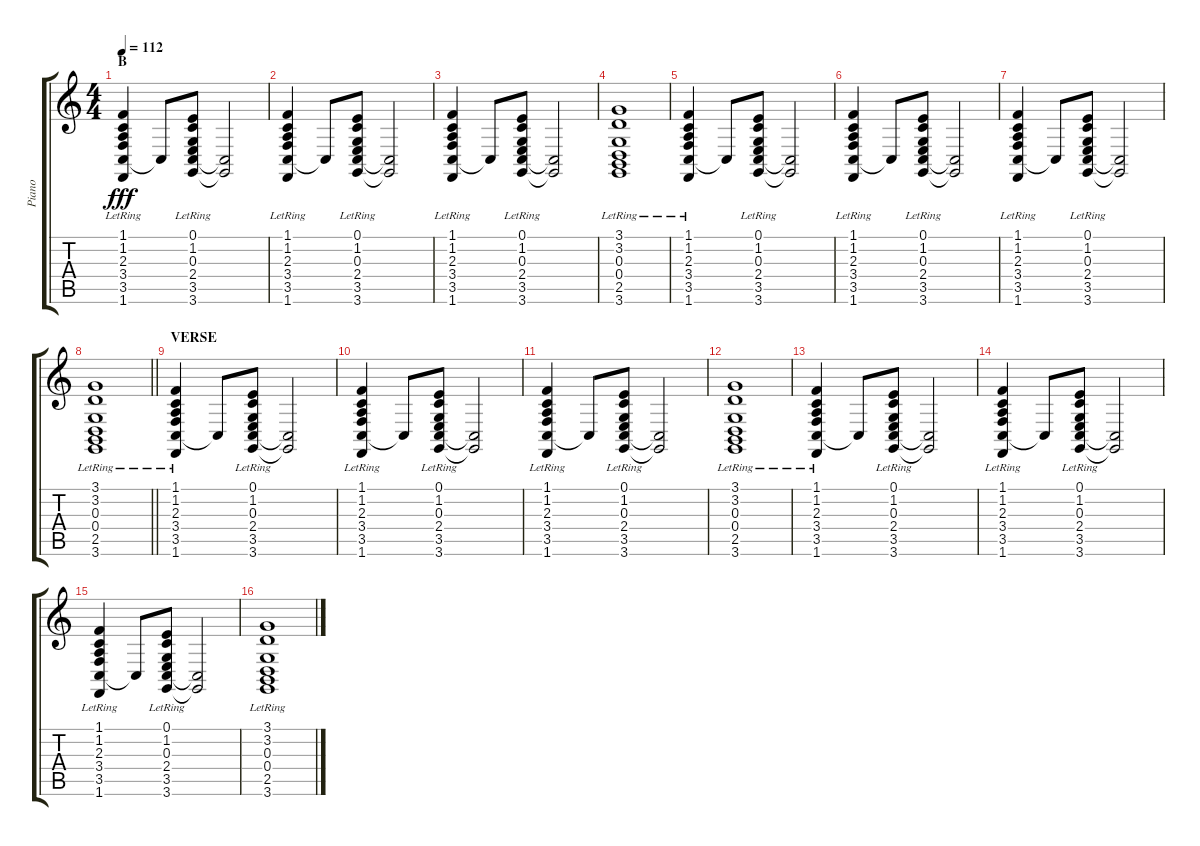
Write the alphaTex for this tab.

\track ("Piano" "Piano") {instrument brightacousticpiano}
\staff {score tabs}
\tuning (E4 B3 G3 D3 A2 E2) {hide}
\ts (4 4)
\section ("" "B")
\tempo 112
\clef g2
\ks c
(1.1{lr} 1.2{lr} 2.3{lr} 3.4{lr} 3.5{lr} 1.6{lr}).4{dy fff} 3.5{t}.8 (0.1{lr} 1.2{lr} 0.3{lr} 2.4{lr} 3.5{lr} 3.6{lr}).8 (3.5{t} 3.6{t}).2 |
(1.1{lr} 1.2{lr} 2.3{lr} 3.4{lr} 3.5{lr} 1.6{lr}).4 3.5{t}.8 (0.1{lr} 1.2{lr} 0.3{lr} 2.4{lr} 3.5{lr} 3.6{lr}).8 (3.5{t} 3.6{t}).2 |
(1.1{lr} 1.2{lr} 2.3{lr} 3.4{lr} 3.5{lr} 1.6{lr}).4 3.5{t}.8 (0.1{lr} 1.2{lr} 0.3{lr} 2.4{lr} 3.5{lr} 3.6{lr}).8 (3.5{t} 3.6{t}).2 |
(3.1{lr} 3.2{lr} 0.3{lr} 0.4{lr} 2.5{lr} 3.6{lr}).1 |
(1.1{lr} 1.2{lr} 2.3{lr} 3.4{lr} 3.5{lr} 1.6{lr}).4 3.5{t}.8 (0.1{lr} 1.2{lr} 0.3{lr} 2.4{lr} 3.5{lr} 3.6{lr}).8 (3.5{t} 3.6{t}).2 |
(1.1{lr} 1.2{lr} 2.3{lr} 3.4{lr} 3.5{lr} 1.6{lr}).4 3.5{t}.8 (0.1{lr} 1.2{lr} 0.3{lr} 2.4{lr} 3.5{lr} 3.6{lr}).8 (3.5{t} 3.6{t}).2 |
(1.1{lr} 1.2{lr} 2.3{lr} 3.4{lr} 3.5{lr} 1.6{lr}).4 3.5{t}.8 (0.1{lr} 1.2{lr} 0.3{lr} 2.4{lr} 3.5{lr} 3.6{lr}).8 (3.5{t} 3.6{t}).2 |
\barLineRight lightlight
(3.1{lr} 3.2{lr} 0.3{lr} 0.4{lr} 2.5{lr} 3.6{lr}).1 |
\section ("" "VERSE")
(1.1{lr} 1.2{lr} 2.3{lr} 3.4{lr} 3.5{lr} 1.6{lr}).4 3.5{t}.8 (0.1{lr} 1.2{lr} 0.3{lr} 2.4{lr} 3.5{lr} 3.6{lr}).8 (3.5{t} 3.6{t}).2 |
(1.1{lr} 1.2{lr} 2.3{lr} 3.4{lr} 3.5{lr} 1.6{lr}).4 3.5{t}.8 (0.1{lr} 1.2{lr} 0.3{lr} 2.4{lr} 3.5{lr} 3.6{lr}).8 (3.5{t} 3.6{t}).2 |
(1.1{lr} 1.2{lr} 2.3{lr} 3.4{lr} 3.5{lr} 1.6{lr}).4 3.5{t}.8 (0.1{lr} 1.2{lr} 0.3{lr} 2.4{lr} 3.5{lr} 3.6{lr}).8 (3.5{t} 3.6{t}).2 |
(3.1{lr} 3.2{lr} 0.3{lr} 0.4{lr} 2.5{lr} 3.6{lr}).1 |
(1.1{lr} 1.2{lr} 2.3{lr} 3.4{lr} 3.5{lr} 1.6{lr}).4 3.5{t}.8 (0.1{lr} 1.2{lr} 0.3{lr} 2.4{lr} 3.5{lr} 3.6{lr}).8 (3.5{t} 3.6{t}).2 |
(1.1{lr} 1.2{lr} 2.3{lr} 3.4{lr} 3.5{lr} 1.6{lr}).4 3.5{t}.8 (0.1{lr} 1.2{lr} 0.3{lr} 2.4{lr} 3.5{lr} 3.6{lr}).8 (3.5{t} 3.6{t}).2 |
(1.1{lr} 1.2{lr} 2.3{lr} 3.4{lr} 3.5{lr} 1.6{lr}).4 3.5{t}.8 (0.1{lr} 1.2{lr} 0.3{lr} 2.4{lr} 3.5{lr} 3.6{lr}).8 (3.5{t} 3.6{t}).2 |
(3.1{lr} 3.2{lr} 0.3{lr} 0.4{lr} 2.5{lr} 3.6{lr}).1
